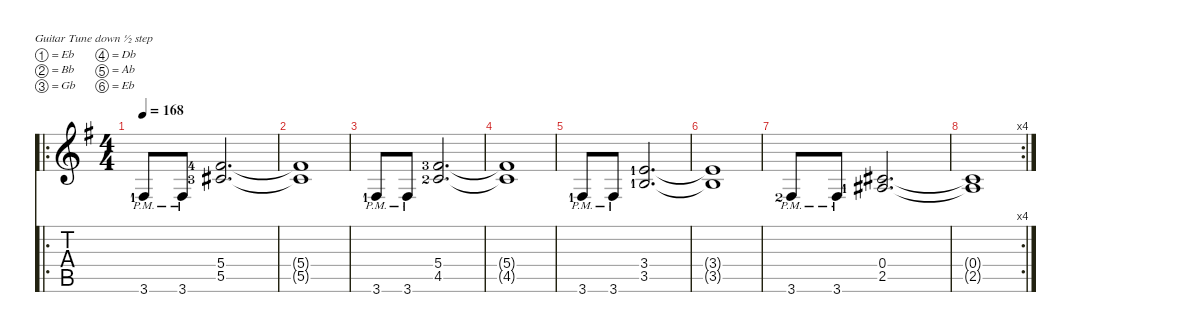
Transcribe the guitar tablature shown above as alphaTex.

\defaultSystemsLayout 4
\hideDynamics
\bracketExtendMode nobrackets
\singleTrackTrackNamePolicy hidden
\multiTrackTrackNamePolicy hidden
\firstSystemTrackNameOrientation horizontal
\otherSystemsTrackNameOrientation horizontal
\track ("Gtr. distorsion" "E-Gt") {instrument distortionguitar}
\staff {score tabs}
\tuning (Eb4 Bb3 Gb3 Db3 Ab2 Eb2)
\ro
\ts (4 4)
\tempo 168
\clef g2
\ks g
3.6{pm lf 2}.8{dy mf instrument distortionguitar} 3.6{pm}.8 (5.5{lf 4} 5.4{lf 5}).2{d} |
(5.4{t} 5.5{t}).1 |
3.6{pm lf 2}.8 3.6{pm}.8 (4.5{lf 3} 5.4{lf 4}).2{d} |
(5.4{t} 4.5{t}).1 |
3.6{pm lf 2}.8 3.6{pm}.8 (3.5{lf 2} 3.4{lf 2}).2{d} |
(3.4{t} 3.5{t}).1 |
3.6{pm lf 3}.8 3.6{pm}.8 (0.4 2.5{lf 2}).2{d} |
\rc 4
(0.4{t} 2.5{t}).1
